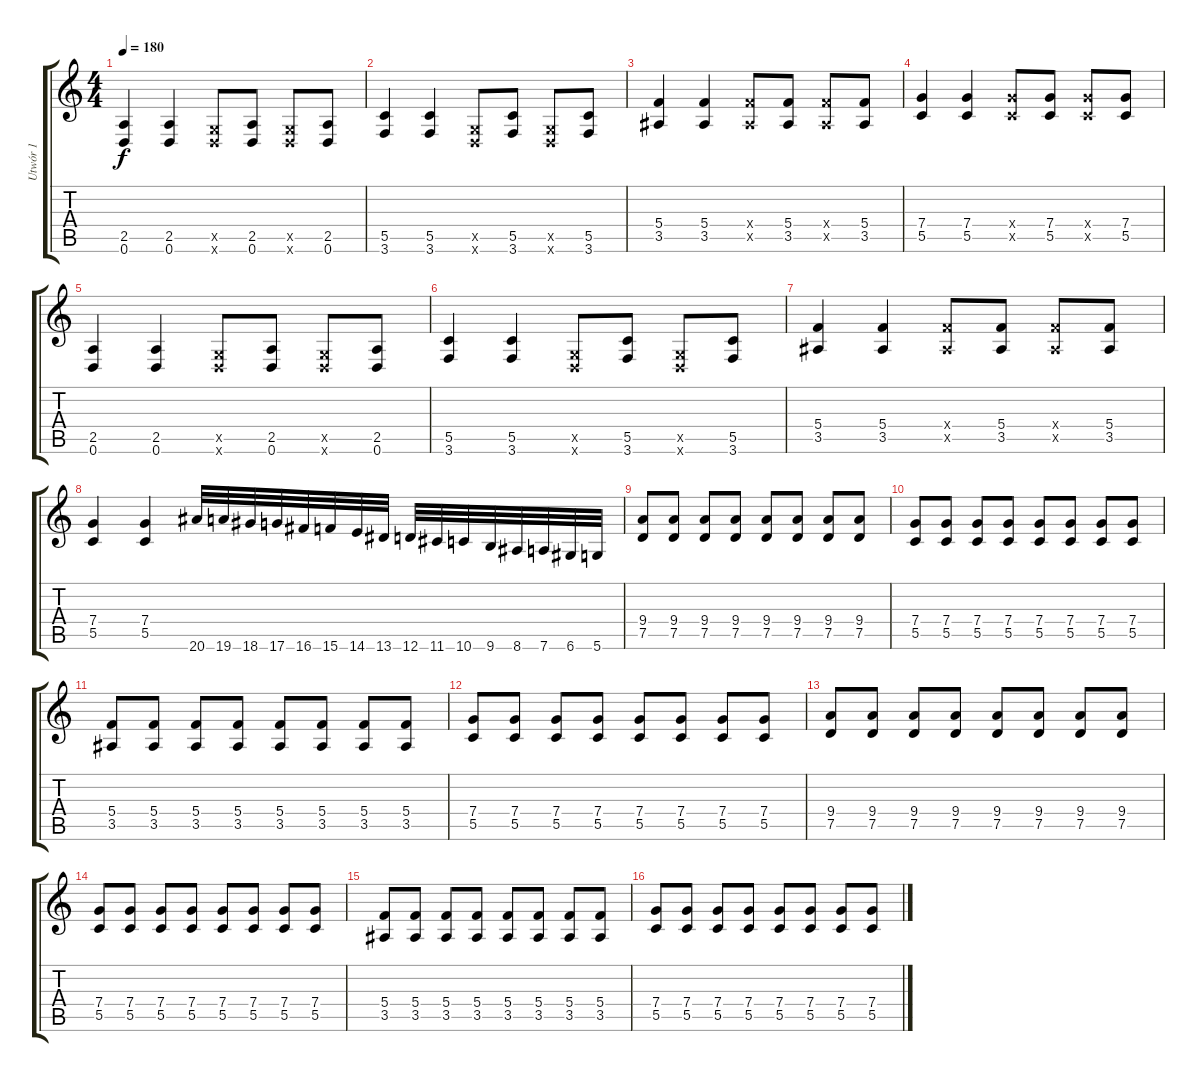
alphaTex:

\track ("Utwór 1" "Utwór 1") {instrument distortionguitar}
\staff {score tabs}
\tuning (D4 A3 F3 C3 G2 D2) {hide}
\ts (4 4)
\tempo 180
\clef g2
\ks c
(2.5 0.6).4{dy f} (2.5 0.6).4 (0.5{x} 0.6{x}).8 (2.5 0.6).8 (0.5{x} 0.6{x}).8 (2.5 0.6).8 |
(5.5 3.6).4 (5.5 3.6).4 (0.5{x} 0.6{x}).8 (5.5 3.6).8 (0.5{x} 0.6{x}).8 (5.5 3.6).8 |
(5.4 3.5).4 (5.4 3.5).4 (5.4{x} 3.5{x}).8 (5.4 3.5).8 (5.4{x} 3.5{x}).8 (5.4 3.5).8 |
(7.4 5.5).4 (7.4 5.5).4 (7.4{x} 5.5{x}).8 (7.4 5.5).8 (7.4{x} 5.5{x}).8 (7.4 5.5).8 |
(2.5 0.6).4 (2.5 0.6).4 (0.5{x} 0.6{x}).8 (2.5 0.6).8 (0.5{x} 0.6{x}).8 (2.5 0.6).8 |
(5.5 3.6).4 (5.5 3.6).4 (0.5{x} 0.6{x}).8 (5.5 3.6).8 (0.5{x} 0.6{x}).8 (5.5 3.6).8 |
(5.4 3.5).4 (5.4 3.5).4 (5.4{x} 3.5{x}).8 (5.4 3.5).8 (5.4{x} 3.5{x}).8 (5.4 3.5).8 |
(7.4 5.5).4 (7.4 5.5).4 20.6.32 19.6.32 18.6.32 17.6.32 16.6.32 15.6.32 14.6.32 13.6.32 12.6.32 11.6.32 10.6.32 9.6.32 8.6.32 7.6.32 6.6.32 5.6.32 |
(9.4 7.5).8 (9.4 7.5).8 (9.4 7.5).8 (9.4 7.5).8 (9.4 7.5).8 (9.4 7.5).8 (9.4 7.5).8 (9.4 7.5).8 |
(7.4 5.5).8 (7.4 5.5).8 (7.4 5.5).8 (7.4 5.5).8 (7.4 5.5).8 (7.4 5.5).8 (7.4 5.5).8 (7.4 5.5).8 |
(5.4 3.5).8 (5.4 3.5).8 (5.4 3.5).8 (5.4 3.5).8 (5.4 3.5).8 (5.4 3.5).8 (5.4 3.5).8 (5.4 3.5).8 |
(7.4 5.5).8 (7.4 5.5).8 (7.4 5.5).8 (7.4 5.5).8 (7.4 5.5).8 (7.4 5.5).8 (7.4 5.5).8 (7.4 5.5).8 |
(9.4 7.5).8 (9.4 7.5).8 (9.4 7.5).8 (9.4 7.5).8 (9.4 7.5).8 (9.4 7.5).8 (9.4 7.5).8 (9.4 7.5).8 |
(7.4 5.5).8 (7.4 5.5).8 (7.4 5.5).8 (7.4 5.5).8 (7.4 5.5).8 (7.4 5.5).8 (7.4 5.5).8 (7.4 5.5).8 |
(5.4 3.5).8 (5.4 3.5).8 (5.4 3.5).8 (5.4 3.5).8 (5.4 3.5).8 (5.4 3.5).8 (5.4 3.5).8 (5.4 3.5).8 |
(7.4 5.5).8 (7.4 5.5).8 (7.4 5.5).8 (7.4 5.5).8 (7.4 5.5).8 (7.4 5.5).8 (7.4 5.5).8 (7.4 5.5).8
